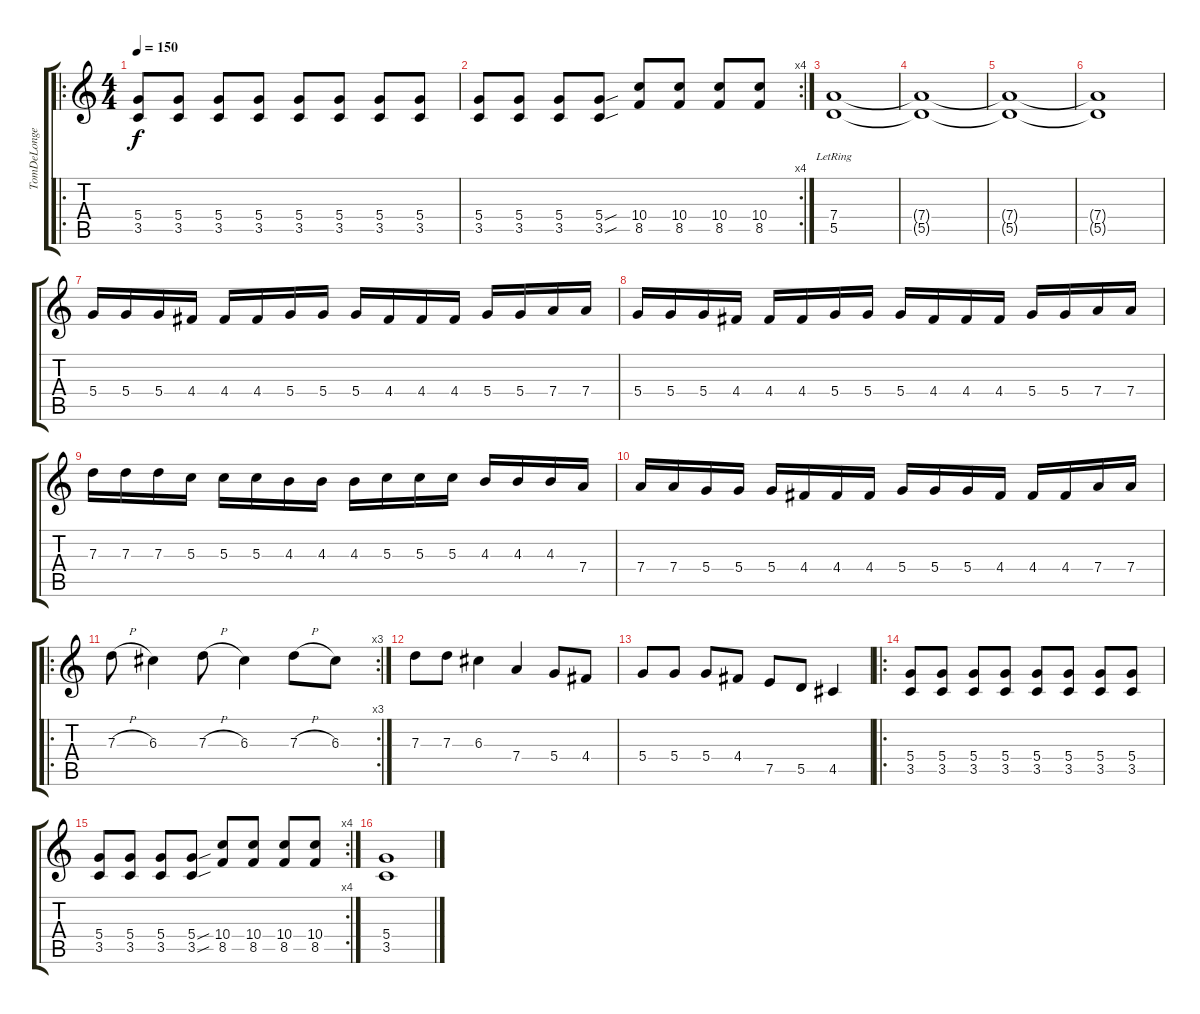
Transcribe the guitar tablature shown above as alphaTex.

\track ("TomDeLonge" "TomDeLonge") {instrument distortionguitar}
\staff {score tabs}
\tuning (E4 B3 G3 D3 A2 E2) {hide}
\ro
\ts (4 4)
\tempo 150
\clef g2
\ks c
(5.4 3.5).8{dy f} (5.4 3.5).8 (5.4 3.5).8 (5.4 3.5).8 (5.4 3.5).8 (5.4 3.5).8 (5.4 3.5).8 (5.4 3.5).8 |
\rc 4
(5.4 3.5).8 (5.4 3.5).8 (5.4 3.5).8 (5.4{sou} 3.5{sou}).8 (10.4 8.5).8 (10.4 8.5).8 (10.4 8.5).8 (10.4 8.5).8 |
(7.4 5.5{lr}).1 |
(7.4{t} 5.5{t}).1 |
(7.4{t} 5.5{t}).1 |
(7.4{t} 5.5{t}).1 |
5.4.16 5.4.16 5.4.16 4.4.16 4.4.16 4.4.16 5.4.16 5.4.16 5.4.16 4.4.16 4.4.16 4.4.16 5.4.16 5.4.16 7.4.16 7.4.16 |
5.4.16 5.4.16 5.4.16 4.4.16 4.4.16 4.4.16 5.4.16 5.4.16 5.4.16 4.4.16 4.4.16 4.4.16 5.4.16 5.4.16 7.4.16 7.4.16 |
7.3.16 7.3.16 7.3.16 5.3.16 5.3.16 5.3.16 4.3.16 4.3.16 4.3.16 5.3.16 5.3.16 5.3.16 4.3.16 4.3.16 4.3.16 7.4.16 |
7.4.16 7.4.16 5.4.16 5.4.16 5.4.16 4.4.16 4.4.16 4.4.16 5.4.16 5.4.16 5.4.16 4.4.16 4.4.16 4.4.16 7.4.16 7.4.16 |
\ro
\rc 3
7.3{h}.8 6.3.4 7.3{h}.8 6.3.4 7.3{h}.8 6.3.8 |
7.3.8 7.3.8 6.3.4 7.4.4 5.4.8 4.4.8 |
5.4.8 5.4.8 5.4.8 4.4.8 7.5.8 5.5.8 4.5.4 |
\ro
(5.4 3.5).8 (5.4 3.5).8 (5.4 3.5).8 (5.4 3.5).8 (5.4 3.5).8 (5.4 3.5).8 (5.4 3.5).8 (5.4 3.5).8 |
\rc 4
(5.4 3.5).8 (5.4 3.5).8 (5.4 3.5).8 (5.4{sou} 3.5{sou}).8 (10.4 8.5).8 (10.4 8.5).8 (10.4 8.5).8 (10.4 8.5).8 |
(5.4 3.5).1
